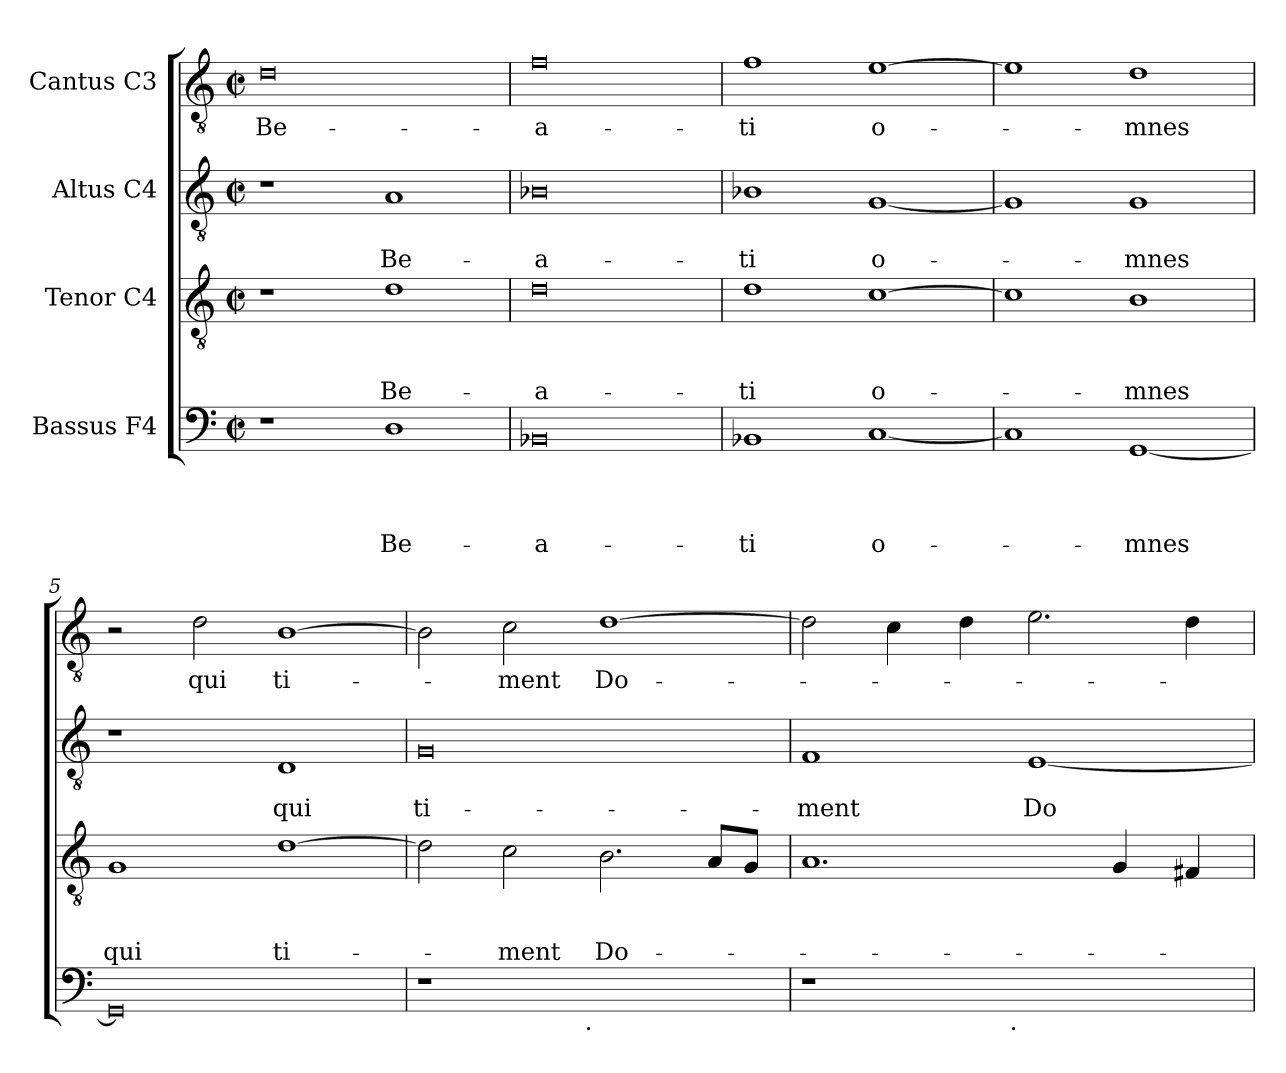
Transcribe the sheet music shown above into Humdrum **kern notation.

**kern	**text	**text	**text	**text	**kern	**text	**text	**text	**kern	**text	**text	**kern	**text
*part4	*part4	*part4	*part4	*part4	*part3	*part3	*part3	*part3	*part2	*part2	*part2	*part1	*part1
*staff4	*staff4	*staff4	*staff4	*staff4	*staff3	*staff3	*staff3	*staff3	*staff2	*staff2	*staff2	*staff1	*staff1
*I"Bassus F4	*	*	*	*	*I"Tenor C4	*	*	*	*I"Altus C4	*	*	*I"Cantus C3	*
*clefF4	*	*	*	*	*clefGv2	*	*	*	*clefGv2	*	*	*clefGv2	*
*k[]	*	*	*	*	*k[]	*	*	*	*k[]	*	*	*k[]	*
*C:	*	*	*	*	*C:	*	*	*	*C:	*	*	*C:	*
*M2/2	*	*	*	*	*M2/2	*	*	*	*M2/2	*	*	*M2/2	*
*met(c|)	*	*	*	*	*met(c|)	*	*	*	*met(c|)	*	*	*met(c|)	*
=1	=1	=1	=1	=1	=1	=1	=1	=1	=1	=1	=1	=1	=1
!	!	!	!	!	!	!	!	!	!	!	!	!	!LO:LY:b
1r	.	.	.	.	1r	.	.	.	1r	.	.	0d	Be-
!	!	!	!	!LO:LY:b	!	!	!	!LO:LY:b	!	!	!LO:LY:b	!	!
1D	.	.	.	Be-	1d	.	.	Be-	1A	.	Be-	.	.
=2	=2	=2	=2	=2	=2	=2	=2	=2	=2	=2	=2	=2	=2
!	!	!	!	!LO:LY:b	!	!	!	!LO:LY:b	!	!	!LO:LY:b	!	!LO:LY:b
0BB-X	.	.	.	-a-	0d	.	.	-a-	0B-X	.	-a-	0f	-a-
=3	=3	=3	=3	=3	=3	=3	=3	=3	=3	=3	=3	=3	=3
!	!	!	!	!LO:LY:b	!	!	!	!LO:LY:b	!	!	!LO:LY:b	!	!LO:LY:b
1BB-X	.	.	.	-ti	1d	.	.	-ti	1B-X	.	-ti	1f	-ti
!	!	!	!	!LO:LY:b	!	!	!	!LO:LY:b	!	!	!LO:LY:b	!	!LO:LY:b
[<1C	.	.	.	o-	[>1c	.	.	o-	[<1G	.	o-	[>1e	o-
=4	=4	=4	=4	=4	=4	=4	=4	=4	=4	=4	=4	=4	=4
1C]	.	.	.	.	1c]	.	.	.	1G]	.	.	1e]	.
!	!	!	!	!LO:LY:b	!	!	!	!LO:LY:b	!	!	!LO:LY:b	!	!LO:LY:b
[<1GG	.	.	.	-mnes	1B	.	.	-mnes	1G	.	-mnes	1d	-mnes
=5	=5	=5	=5	=5	=5	=5	=5	=5	=5	=5	=5	=5	=5
!	!	!	!	!	!	!	!	!LO:LY:b	!	!	!	!	!
0GG]	.	.	.	.	1G	.	.	qui	1r	.	.	2r	.
!	!	!	!	!	!	!	!	!	!	!	!	!	!LO:LY:b
.	.	.	.	.	.	.	.	.	.	.	.	2d\	qui
!	!	!	!	!	!	!	!	!LO:LY:b	!	!	!LO:LY:b	!	!LO:LY:b
.	.	.	.	.	[>1d	.	.	ti-	1D	.	qui	[>1B	ti-
=6	=6	=6	=6	=6	=6	=6	=6	=6	=6	=6	=6	=6	=6
!	!	!	!	!	!	!	!	!	!	!	!LO:LY:b	!	!
*^	*	*	*	*	*	*	*	*	*	*	*	*	*
1r	2ryy	.	.	.	.	2d\]	.	.	.	0G	.	ti-	2B\]	.
!	!	!	!	!	!	!	!	!	!LO:LY:b	!	!	!	!	!LO:LY:b
.	4...ryy	.	.	.	.	2c\	.	.	-ment	.	.	.	2c\	-ment
!	!LO:TX:b:t=.	!	!	!	!	!	!	!	!	!	!	!	!	!
.	1ryy	.	.	.	.	.	.	.	.	.	.	.	.	.
!	!	!	!	!	!	!	!	!	!LO:LY:b	!	!	!	!	!LO:LY:b
1ryy	.	.	.	.	.	2.B\	.	.	Do-	.	.	.	[<1d	Do-
.	.	.	.	.	.	8A/L	.	.	.	.	.	.	.	.
.	.	.	.	.	.	8G/J	.	.	.	.	.	.	.	.
.	32ryy	.	.	.	.	.	.	.	.	.	.	.	.	.
!!LO:LB:g=z
=7	=7	=7	=7	=7	=7	=7	=7	=7	=7	=7	=7	=7	=7	=7
!	!	!	!	!	!	!	!	!	!	!	!	!LO:LY:b	!	!
1r	3%2ryy	.	.	.	.	1.A	.	.	.	1F	.	-ment	2d\]	.
.	.	.	.	.	.	.	.	.	.	.	.	.	4c\	.
.	6..ryy	.	.	.	.	.	.	.	.	.	.	.	.	.
.	.	.	.	.	.	.	.	.	.	.	.	.	4d\	.
!	!LO:TX:b:t=.	!	!	!	!	!	!	!	!	!	!	!	!	!
.	3%2ryy	.	.	.	.	.	.	.	.	.	.	.	.	.
!	!	!	!	!	!	!	!	!	!	!	!	!LO:LY:b	!	!
1ryy	.	.	.	.	.	.	.	.	.	[<1E	.	Do-	2.e\	.
.	.	.	.	.	.	4G/	.	.	.	.	.	.	.	.
.	3ryy	.	.	.	.	.	.	.	.	.	.	.	.	.
.	.	.	.	.	.	4F#X/	.	.	.	.	.	.	4d\	.
.	24ryy	.	.	.	.	.	.	.	.	.	.	.	.	.
*v	*v	*	*	*	*	*	*	*	*	*	*	*	*	*
=	=	=	=	=	=	=	=	=	=	=	=	=	=
*-	*-	*-	*-	*-	*-	*-	*-	*-	*-	*-	*-	*-	*-
